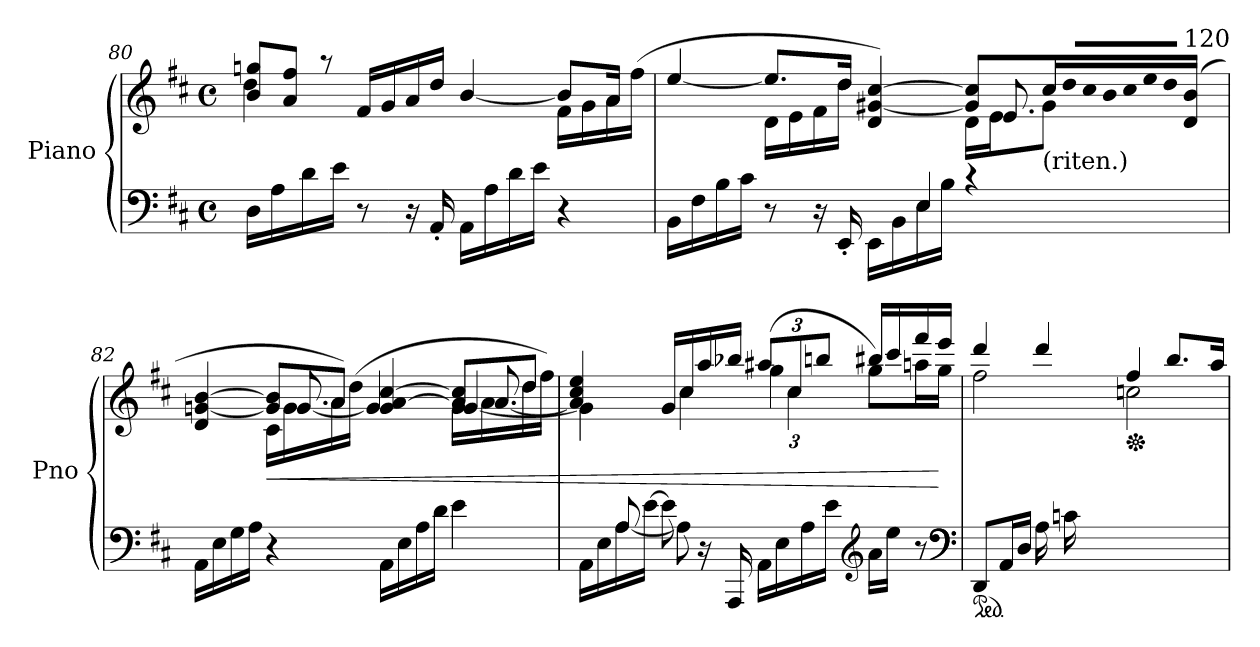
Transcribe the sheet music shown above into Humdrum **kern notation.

**kern	**kern	**dynam
*part1	*part1	*part1
*staff2	*staff1	*staff1/2
*I"Piano	*	*
*I'Pno	*	*
*clefF4	*clefG2	*
*k[f#c#]	*k[f#c#]	*
*D:	*D:	*
*M4/4	*M4/4	*
*met(c)	*met(c)	*
*	*Xtuplet	*
=80	=80	=80
*	*^	*
(16D\LL	12b/ 12ggn/L	4dd\	.
16A\	.	.	.
.	12a/ 12ff#/J	.	.
16d\	.	.	.
.	12r	.	.
16e\JJ	.	.	.
8r	16f#/LL	2ryy	.
.	16g/	.	.
16r	16a/	.	.
16AA'/	16dd/JJ	.	.
16AA\LL	[4b/	.	.
16A\	.	.	.
16d\	.	.	.
16e\JJ	.	.	.
4r	8b/L]	16f#\LL	.
.	.	16g\	.
.	16a/Jk	16a\	.
.	16ryy	(16ff#\JJ	.
!!LO:LB:g=z
=81	=81	=81	=81
*^	*^	*^	*
(16BB\LL	8ryy	[4ee/	4ryy	16ryy	1920%1697ryy	.
16F#\	.	.	.	16ryy@	.	.
*v	*v	*	*	*	*	*
16B\	.	.	16ryy@	.	.
16c#\JJ	.	.	16ryy@	.	.
8r	8.ee/L]	16d\LL	16ryy@	.	.
.	.	16e\	16ryy@	.	.
16r	.	16f#\	16ryy@	.	.
16EE'/	16dd/Jk	16dd\JJ	16ryy@	.	.
(16EE\LL	4d/ [4g#X/ [4cc#/)	4ryy	16ryy@	.	.
16BB\	.	.	16ryy@	.	.
*^	*	*	*	*	*
16E\	4E/	.	.	16ryy@	.	.
16B\JJ	.	.	.	16ryy@	.	.
4r	.	8g#/] 8cc#/]L	16d\LL	16ryy@	.	.
.	.	.	16e\J	8.e/	.	.
!	!	!LO:TX:b:t=(riten.)	!	!	!	!
.	8ryy	16cc#/L	8g#:\J	.	.	.
!	!	!	!	!	!LO:N:vis=8	!
.	.	.	.	.	1920%17dd/L	.
!	!	!	!	!	!LO:N:vis=8	!
.	.	.	.	.	1920%17cc#/	.
!	!	!	!	!	!LO:N:vis=8	!
.	.	.	.	.	1920%17b/	.
!	!	!	!	!	!LO:N:vis=8	!
.	.	.	.	.	1920%17cc#/	.
!	!	!	!	!	!LO:N:vis=8	!
.	.	.	.	.	1920%17ee/	.
!	!	!	!	!	!LO:N:vis=8	!
.	.	.	.	.	1920%17dd/J	.
.	.	.	.	.	1920%121ryy	.
!	!	!LO:TX:a:t=120	!	!	!	!
.	.	(16d/ 16b/JJ	.	.	.	.
*v	*v	*	*	*	*	*
=82	=82	=82	=82	=82	=82
(16AA\LL	4d/ [4gn/ [4b/	16ryy	4ryy	16ryy	.
*	*	*	*v	*v	*
16E\	.	16ryy@	.	.
16G\	.	16ryy@	.	.
16A\JJ	.	16ryy@	.	.
!	!	!	!	!LO:HP:b
4r	8g/] 8b/]L	16ryy@	16c#\LL	<
.	.	[8.g/	16g\	.
.	8a/J)	.	16a\	.
.	.	.	(16dd\JJ	.
(16AA\LL	4g/ [4a/ [4cc#/	4g/]	4ryy	.
16E\	.	.	.	.
16A\	.	.	.	.
16d\JJ	.	.	.	.
4e\	8a/] 8cc#/]L	[4g/	16g\LL	.
*	*	*	*^	*
.	.	.	16a\	[8.a/	.
.	8dd/J	.	16dd\	.	.
.	.	.	16ff#\JJ)	.	.
!!LO:PB:g=z	!!	!!	!!
=83	=83	=83	=83	=83	=83
*^	*	*	*	*	*
16AA\LL	8ryy	4ryy	4g]	2ryy	4a/] 4cc#/ 4ee/)	.
16E\	.	.	.	.	.	.
16A\	[8A/	.	.	.	.	.
[16e\JJ	.	.	.	.	.	.
8e\]	8A\]	16g/LL	16ryy	.	3ryy	.
.	.	16cc#/	4cc#\	.	.	.
16r	2ryy	16aa/	.	.	.	.
16AAA/	.	16bb-X/JJ	.	.	.	.
*	*	*tuplet	*	*	*	*
*	*	*Xbrackettup	*	*	*	*
16AA\LL	.	(12aa#X/L)	.	4gg\	.	.
16E\	.	.	8.ryy	.	.	.
.	.	12cc#/	.	.	6cc#\	.
16A\	.	.	.	.	.	.
.	.	12bbn/J	.	.	.	.
16e\JJ	.	.	.	.	.	.
*clefG2	*	*	*	*	*	*
16a\LL	.	16bb#X/LL	8gg\L)	4ryy	4ryy	.
16ee\JJ	.	16ccc#/	.	.	.	.
8r	8ryy	16fff#/	16aan\L	.	.	.
.	.	16eee/JJ	16gg\JJ	.	.	[
*v	*v	*	*	*	*	*
*	*v	*v	*v	*v	*
*clefF4	*	*
=84	=84	=84
*ped	*	*
*	*^	*
*	*	*^	*
(8DD/L	4ddd/)	2ff#\	4.ryy	.
16AA/L	.	.	.	.
16D/JJ	.	.	.	.
16A\LL	4ddd/	.	.	.
16cn\	.	.	.	.
2ryy	.	.	16f#\	.
.	.	.	16a\JJ	.
*	*Xped	*	*	*
.	4ff#/	2ryy	2ccn\)	.
.	8.bb/L	.	.	.
8ryy	.	.	.	.
.	16aa/Jk	.	.	.
*	*v	*v	*v	*
=	=	=
*-	*-	*-
